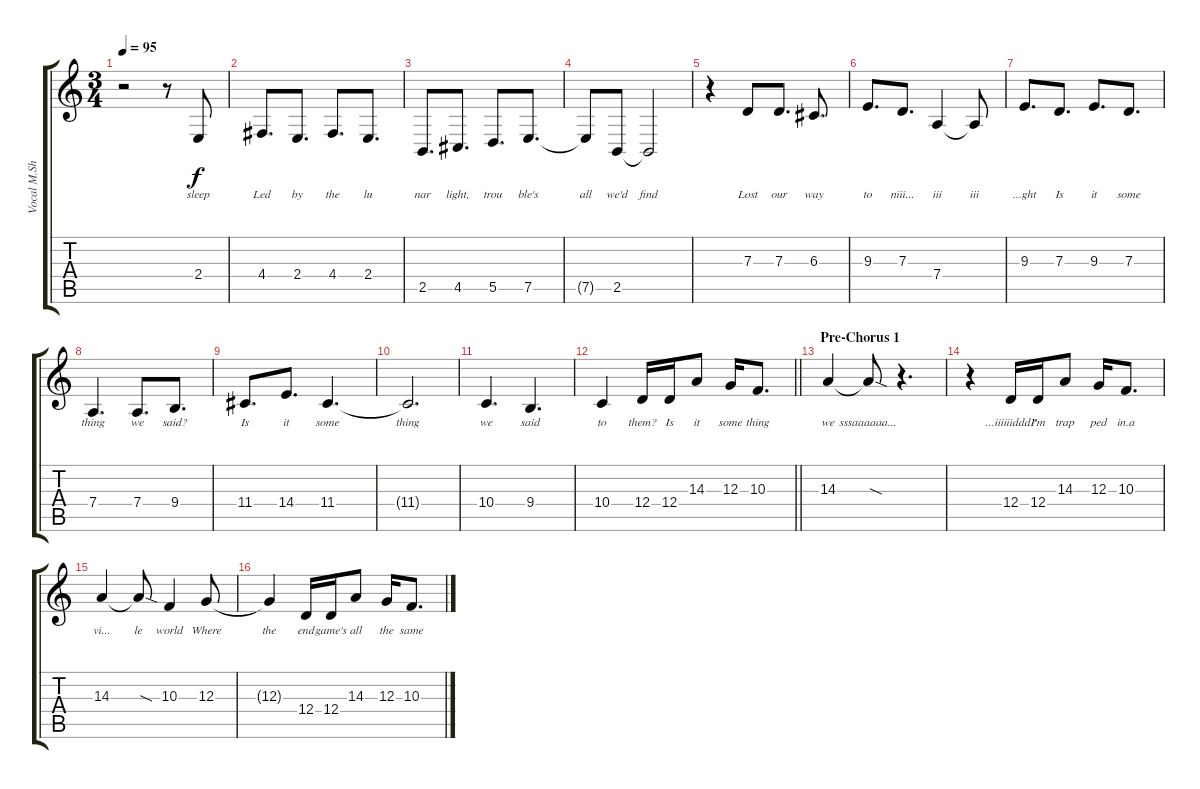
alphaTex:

\track ("Vocal M.Shadows" "Vocal M.Sh") {instrument oboe}
\staff {score tabs}
\tuning (E4 B3 G3 D3 A2 D2) {hide}
\ts (3 4)
\tempo 95
\clef g2
\ks c
r.2{dy f} r.8 2.4.8{lyrics (0 "sleep") lyrics (1 "") lyrics (2 "") lyrics (3 "") lyrics (4 "")} |
4.4.8{d lyrics (0 "Led") lyrics (1 "") lyrics (2 "") lyrics (3 "") lyrics (4 "")} 2.4.8{d lyrics (0 "by") lyrics (1 "") lyrics (2 "") lyrics (3 "") lyrics (4 "")} 4.4.8{d lyrics (0 "the") lyrics (1 "") lyrics (2 "") lyrics (3 "") lyrics (4 "") beam merge} 2.4.8{d lyrics (0 "lu") lyrics (1 "") lyrics (2 "") lyrics (3 "") lyrics (4 "")} |
2.5.8{d lyrics (0 "nar") lyrics (1 "") lyrics (2 "") lyrics (3 "") lyrics (4 "")} 4.5.8{d lyrics (0 "light,") lyrics (1 "") lyrics (2 "") lyrics (3 "") lyrics (4 "")} 5.5.8{d lyrics (0 "trou") lyrics (1 "") lyrics (2 "") lyrics (3 "") lyrics (4 "") beam merge} 7.5.8{d lyrics (0 "ble's") lyrics (1 "") lyrics (2 "") lyrics (3 "") lyrics (4 "")} |
7.5{t}.8{lyrics (0 "all") lyrics (1 "") lyrics (2 "") lyrics (3 "") lyrics (4 "")} 2.5.8{lyrics (0 "we'd") lyrics (1 "") lyrics (2 "") lyrics (3 "") lyrics (4 "")} 2.5{t}.2{lyrics (0 "find") lyrics (1 "") lyrics (2 "") lyrics (3 "") lyrics (4 "")} |
r.4 7.3.8{lyrics (0 "Lost") lyrics (1 "") lyrics (2 "") lyrics (3 "") lyrics (4 "")} 7.3.8{d lyrics (0 "our") lyrics (1 "") lyrics (2 "") lyrics (3 "") lyrics (4 "")} 6.3.8{d lyrics (0 "way") lyrics (1 "") lyrics (2 "") lyrics (3 "") lyrics (4 "")} |
9.3.8{d lyrics (0 "to") lyrics (1 "") lyrics (2 "") lyrics (3 "") lyrics (4 "")} 7.3.8{d lyrics (0 "niii...") lyrics (1 "") lyrics (2 "") lyrics (3 "") lyrics (4 "")} 7.4.4{lyrics (0 "iii") lyrics (1 "") lyrics (2 "") lyrics (3 "") lyrics (4 "")} 7.4{t}.8{lyrics (0 "iii") lyrics (1 "") lyrics (2 "") lyrics (3 "") lyrics (4 "")} |
9.3.8{d lyrics (0 "...ght") lyrics (1 "") lyrics (2 "") lyrics (3 "") lyrics (4 "")} 7.3.8{d lyrics (0 "Is") lyrics (1 "") lyrics (2 "") lyrics (3 "") lyrics (4 "")} 9.3.8{d lyrics (0 "it") lyrics (1 "") lyrics (2 "") lyrics (3 "") lyrics (4 "") beam merge} 7.3.8{d lyrics (0 "some") lyrics (1 "") lyrics (2 "") lyrics (3 "") lyrics (4 "")} |
7.4.4{d lyrics (0 "thing") lyrics (1 "") lyrics (2 "") lyrics (3 "") lyrics (4 "")} 7.4.8{d lyrics (0 "we") lyrics (1 "") lyrics (2 "") lyrics (3 "") lyrics (4 "") beam merge} 9.4.8{d lyrics (0 "said?") lyrics (1 "") lyrics (2 "") lyrics (3 "") lyrics (4 "")} |
11.4.8{d lyrics (0 "Is") lyrics (1 "") lyrics (2 "") lyrics (3 "") lyrics (4 "")} 14.4.8{d lyrics (0 "it") lyrics (1 "") lyrics (2 "") lyrics (3 "") lyrics (4 "")} 11.4.4{d lyrics (0 "some") lyrics (1 "") lyrics (2 "") lyrics (3 "") lyrics (4 "")} |
11.4{t}.2{d lyrics (0 "thing") lyrics (1 "") lyrics (2 "") lyrics (3 "") lyrics (4 "")} |
10.4.4{d lyrics (0 "we") lyrics (1 "") lyrics (2 "") lyrics (3 "") lyrics (4 "")} 9.4.4{d lyrics (0 "said") lyrics (1 "") lyrics (2 "") lyrics (3 "") lyrics (4 "")} |
\barLineRight lightlight
10.4.4{lyrics (0 "to") lyrics (1 "") lyrics (2 "") lyrics (3 "") lyrics (4 "")} 12.4.16{lyrics (0 "them?") lyrics (1 "") lyrics (2 "") lyrics (3 "") lyrics (4 "")} 12.4.16{lyrics (0 "Is") lyrics (1 "") lyrics (2 "") lyrics (3 "") lyrics (4 "")} 14.3.8{lyrics (0 "it") lyrics (1 "") lyrics (2 "") lyrics (3 "") lyrics (4 "")} 12.3.16{lyrics (0 "some") lyrics (1 "") lyrics (2 "") lyrics (3 "") lyrics (4 "")} 10.3.8{d lyrics (0 "thing") lyrics (1 "") lyrics (2 "") lyrics (3 "") lyrics (4 "")} |
\section ("" "Pre-Chorus 1")
14.3.4{lyrics (0 "we") lyrics (1 "") lyrics (2 "") lyrics (3 "") lyrics (4 "")} 14.3{sod t}.8{lyrics (0 "sssaaaaaa...") lyrics (1 "") lyrics (2 "") lyrics (3 "") lyrics (4 "")} r.4{d} |
r.4 12.4.16{lyrics (0 "...iiiiiiddd?") lyrics (1 "") lyrics (2 "") lyrics (3 "") lyrics (4 "")} 12.4.16{lyrics (0 "I'm") lyrics (1 "") lyrics (2 "") lyrics (3 "") lyrics (4 "")} 14.3.8{lyrics (0 "trap") lyrics (1 "") lyrics (2 "") lyrics (3 "") lyrics (4 "")} 12.3.16{lyrics (0 "ped") lyrics (1 "") lyrics (2 "") lyrics (3 "") lyrics (4 "")} 10.3.8{d lyrics (0 "in.a") lyrics (1 "") lyrics (2 "") lyrics (3 "") lyrics (4 "")} |
14.3.4{lyrics (0 "vi...") lyrics (1 "") lyrics (2 "") lyrics (3 "") lyrics (4 "")} 14.3{sod t}.8{lyrics (0 "le") lyrics (1 "") lyrics (2 "") lyrics (3 "") lyrics (4 "")} 10.3.4{lyrics (0 "world") lyrics (1 "") lyrics (2 "") lyrics (3 "") lyrics (4 "")} 12.3.8{lyrics (0 "Where") lyrics (1 "") lyrics (2 "") lyrics (3 "") lyrics (4 "")} |
12.3{t}.4{lyrics (0 "the") lyrics (1 "") lyrics (2 "") lyrics (3 "") lyrics (4 "")} 12.4.16{lyrics (0 "end") lyrics (1 "") lyrics (2 "") lyrics (3 "") lyrics (4 "")} 12.4.16{lyrics (0 "game's") lyrics (1 "") lyrics (2 "") lyrics (3 "") lyrics (4 "")} 14.3.8{lyrics (0 "all") lyrics (1 "") lyrics (2 "") lyrics (3 "") lyrics (4 "")} 12.3.16{lyrics (0 "the") lyrics (1 "") lyrics (2 "") lyrics (3 "") lyrics (4 "")} 10.3.8{d lyrics (0 "same") lyrics (1 "") lyrics (2 "") lyrics (3 "") lyrics (4 "")}
